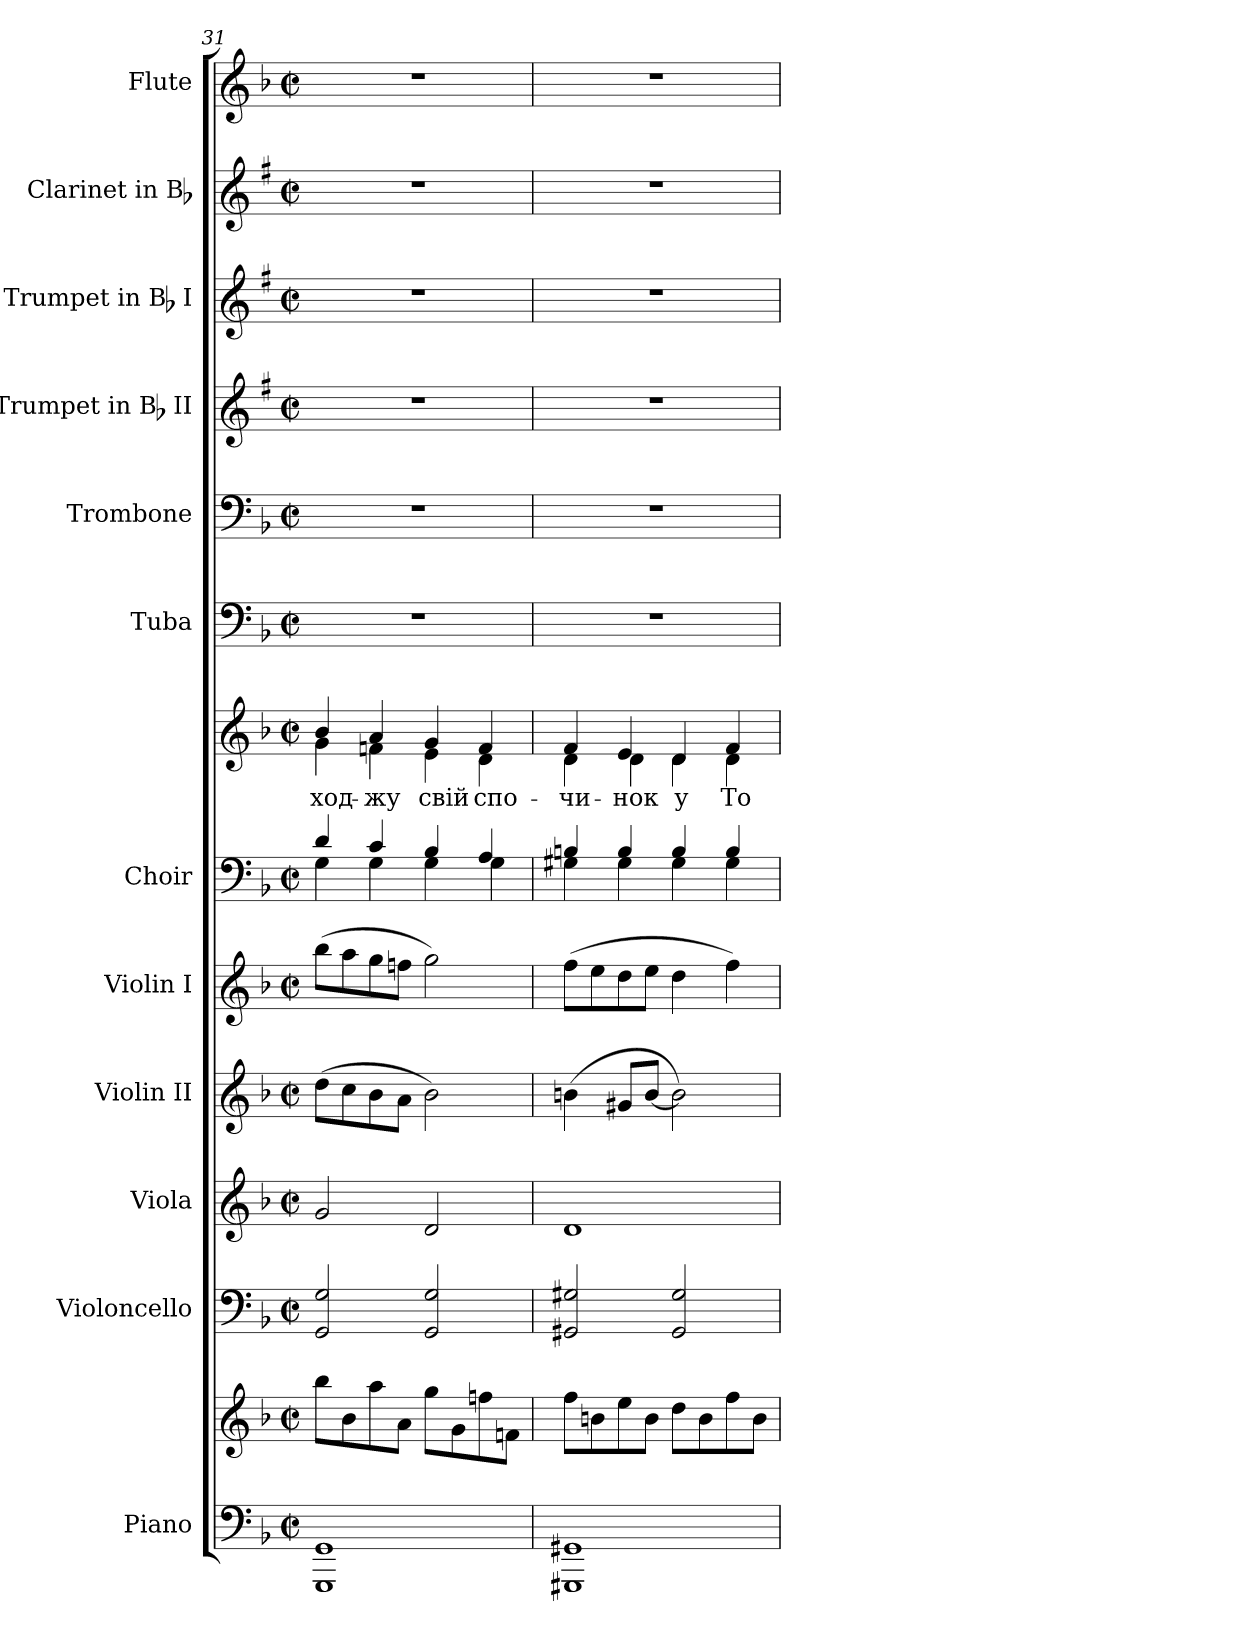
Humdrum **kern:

**kern	**kern	**kern	**kern	**kern	**kern	**kern	**kern	**text	**kern	**kern	**kern	**kern	**kern	**kern
*part12	*part12	*part11	*part10	*part9	*part8	*part7	*part7	*part7	*part6	*part5	*part4	*part3	*part2	*part1
*staff14	*staff13	*staff12	*staff11	*staff10	*staff9	*staff8	*staff7	*staff7	*staff6	*staff5	*staff4	*staff3	*staff2	*staff1
*I"Piano	*	*I"Violoncello	*I"Viola	*I"Violin II	*I"Violin I	*I"Choir	*	*	*I"Tuba	*I"Trombone	*I"Trumpet in Bb II	*I"Trumpet in Bb I	*I"Clarinet in Bb	*I"Flute
*	*	*	*	*	*	*	*	*	*I'Tba.	*I'Tbn.	*I'Tpt.	*I'Tpt.	*I'Cl.	*I'Fl.
*clefF4	*clefG2	*clefF4	*clefG2	*clefG2	*clefG2	*clefF4	*clefG2	*	*clefF4	*clefF4	*clefG2	*clefG2	*clefG2	*clefG2
*	*	*	*	*	*	*	*	*	*	*	*ITrd1c2	*ITrd1c2	*ITrd1c2	*
*k[b-]	*k[b-]	*k[b-]	*k[b-]	*k[b-]	*k[b-]	*k[b-]	*k[b-]	*	*k[b-]	*k[b-]	*k[b-]	*k[b-]	*k[b-]	*k[b-]
*d:	*d:	*d:	*d:	*d:	*d:	*d:	*d:	*	*d:	*d:	*d:	*d:	*d:	*d:
*M2/2	*M2/2	*M2/2	*M2/2	*M2/2	*M2/2	*M2/2	*M2/2	*	*M2/2	*M2/2	*M2/2	*M2/2	*M2/2	*M2/2
*met(c|)	*met(c|)	*met(c|)	*met(c|)	*met(c|)	*met(c|)	*met(c|)	*met(c|)	*	*met(c|)	*met(c|)	*met(c|)	*met(c|)	*met(c|)	*met(c|)
=31	=31	=31	=31	=31	=31	=31	=31	=31	=31	=31	=31	=31	=31	=31
*	*	*	*	*	*	*^	*	*	*	*	*	*	*	*
!	!	!	!	!	!	!	!	!	!LO:LY:b:color=#000000	!	!	!	!	!	!
*	*	*	*	*	*	*	*	*^	*	*	*	*	*	*	*
1GGGi 1GGi	8bb-i\L	2GGi/ 2Gi	2gi/	(8ddi\L	(8bb-i\L	4di/	4Gi\	4b-i/	4gi\	-ход-	1r	1r	1r	1r	1r	1r
.	8b-i\	.	.	8cci\	8aai\	.	.	.	.	.	.	.	.	.	.	.
!	!	!	!	!	!	!	!	!	!	!LO:LY:b:color=#000000	!	!	!	!	!	!
.	8aai\	.	.	8b-i\	8ggi\	4ci/	4Gi\	4ai/	4fni\	-жу	.	.	.	.	.	.
.	8ai\J	.	.	8ai\J	8ffni\J	.	.	.	.	.	.	.	.	.	.	.
!	!	!	!	!	!	!	!	!	!	!LO:LY:b:color=#000000	!	!	!	!	!	!
.	8ggi\L	2GGi/ 2Gi	2di/	2b-i\)	2ggi\)	4B-i/	4Gi\	4gi/	4ei\	свій	.	.	.	.	.	.
.	8gi\	.	.	.	.	.	.	.	.	.	.	.	.	.	.	.
!	!	!	!	!	!	!	!	!	!	!LO:LY:b:color=#000000	!	!	!	!	!	!
.	8ffni\	.	.	.	.	4Ai/	4Gi\	4fi/	4di\	спо-	.	.	.	.	.	.
.	8fni\J	.	.	.	.	.	.	.	.	.	.	.	.	.	.	.
!!LO:PB:g=z
=32	=32	=32	=32	=32	=32	=32	=32	=32	=32	=32	=32	=32	=32	=32	=32	=32
!	!	!	!	!	!	!	!	!	!	!LO:LY:b:color=#000000	!	!	!	!	!	!
1GGG#Xi 1GG#Xi	8ffi\L	2GG#Xi/ 2G#Xi	1di	(4bni\	(8ffi\L	4Bni/	4G#Xi\	4fi/	4di\	-чи-	1r	1r	1r	1r	1r	1r
.	8bni\	.	.	.	8eei\	.	.	.	.	.	.	.	.	.	.	.
!	!	!	!	!	!	!	!	!	!	!LO:LY:b:color=#000000	!	!	!	!	!	!
.	8eei\	.	.	8g#Xi/L	8ddi\	4Bi/	4G#i\	4ei/	4di\	-нок	.	.	.	.	.	.
.	8bi\J	.	.	[<8bi/J	8eei\J	.	.	.	.	.	.	.	.	.	.	.
!	!	!	!	!	!	!	!	!	!	!LO:LY:b:color=#000000	!	!	!	!	!	!
.	8ddi\L	2GG#i/ 2G#i	.	2bi\])	4ddi\	4Bi/	4G#i\	4di/	4di\	у	.	.	.	.	.	.
.	8bi\	.	.	.	.	.	.	.	.	.	.	.	.	.	.	.
!	!	!	!	!	!	!	!	!	!	!LO:LY:b:color=#000000	!	!	!	!	!	!
.	8ffi\	.	.	.	4ffi\)	4Bi/	4G#i\	4fi/	4di\	То-	.	.	.	.	.	.
.	8bi\J	.	.	.	.	.	.	.	.	.	.	.	.	.	.	.
*	*	*	*	*	*	*v	*v	*	*	*	*	*	*	*	*	*
*	*	*	*	*	*	*	*v	*v	*	*	*	*	*	*	*
=	=	=	=	=	=	=	=	=	=	=	=	=	=	=
*-	*-	*-	*-	*-	*-	*-	*-	*-	*-	*-	*-	*-	*-	*-
